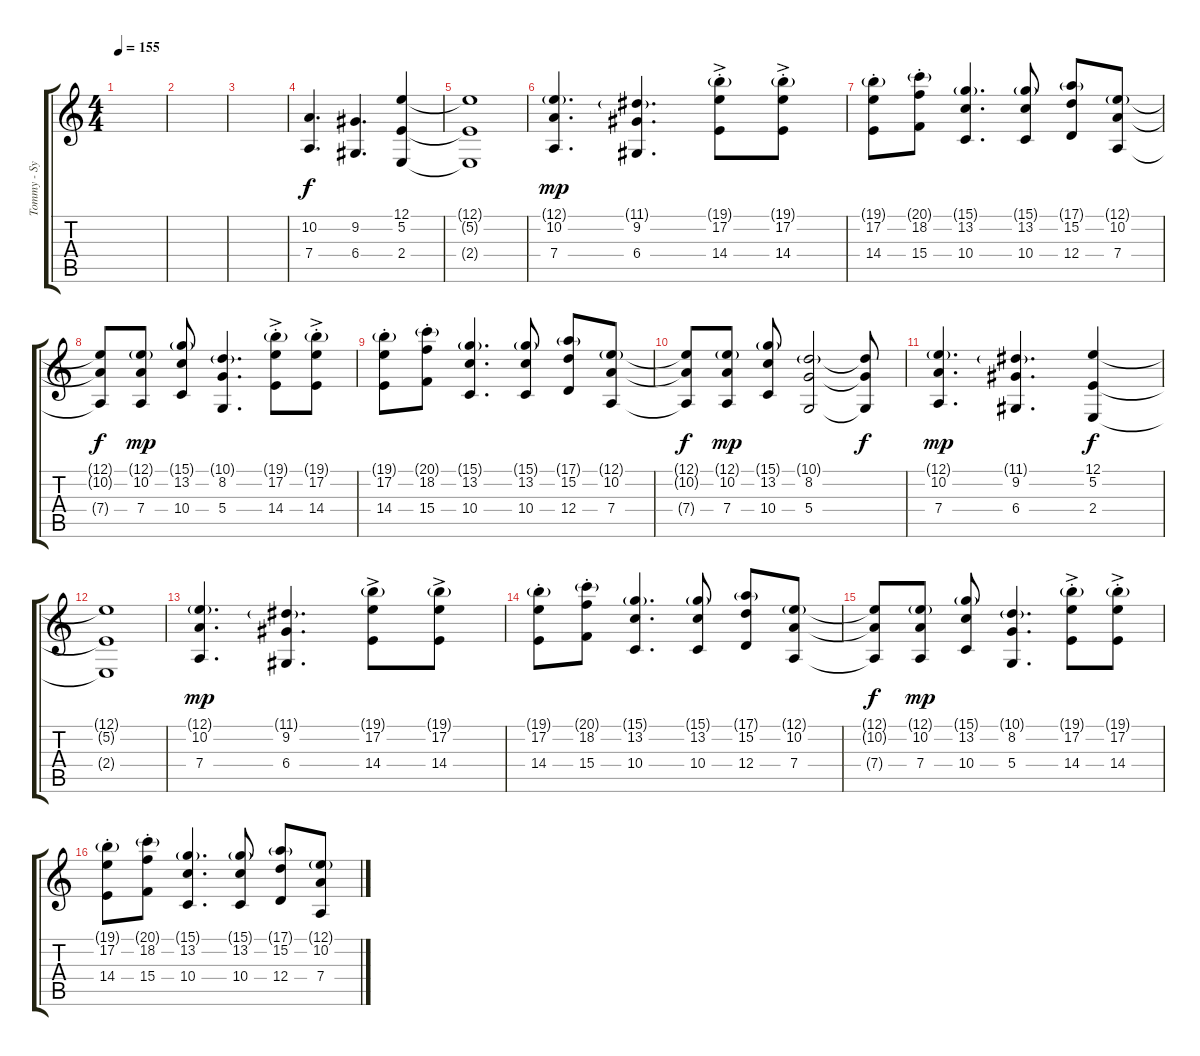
\track ("Tommy - Synth" "Tommy - Sy") {instrument synthstrings1}
\staff {score tabs}
\tuning (E4 B3 G3 D3 A2 E2) {hide}
\ts (4 4)
\tempo 155
\clef g2
\ks c
|
|
|
(10.2 7.4).4{d} (9.2 6.4).4{d} (12.1 5.2 2.4).4 |
(12.1{t} 5.2{t} 2.4{t}).1 |
(12.1{g} 10.2 7.4).4{d dy mp} (11.1{g} 9.2 6.4).4{d} (19.1{g st} 17.2{ac st} 14.4{ac st}).8 (19.1{g st} 17.2{ac st} 14.4{ac st}).8 |
(19.1{g st} 17.2{st} 14.4{st}).8 (20.1{g st} 18.2{st} 15.4{st}).8 (15.1{g} 13.2 10.4).4{d} (15.1{g} 13.2 10.4).8 (17.1{g} 15.2 12.4).8 (12.1{g} 10.2 7.4).8 |
(12.1{t} 10.2{t} 7.4{t}).8{dy f} (12.1{g} 10.2 7.4).8{dy mp} (15.1{g} 13.2 10.4).8 (10.1{g} 8.2 5.4).4{d} (19.1{g st} 17.2{ac st} 14.4{ac st}).8 (19.1{g st} 17.2{ac st} 14.4{ac st}).8 |
(19.1{g st} 17.2{st} 14.4{st}).8 (20.1{g st} 18.2{st} 15.4{st}).8 (15.1{g} 13.2 10.4).4{d} (15.1{g} 13.2 10.4).8 (17.1{g} 15.2 12.4).8 (12.1{g} 10.2 7.4).8 |
(12.1{t} 10.2{t} 7.4{t}).8{dy f} (12.1{g} 10.2 7.4).8{dy mp} (15.1{g} 13.2 10.4).8 (10.1{g} 8.2 5.4).2 (10.1{t} 8.2{t} 5.4{t}).8{dy f} |
(12.1{g} 10.2 7.4).4{d dy mp} (11.1{g} 9.2 6.4).4{d} (12.1 5.2 2.4).4{dy f} |
(12.1{t} 5.2{t} 2.4{t}).1 |
(12.1{g} 10.2 7.4).4{d dy mp} (11.1{g} 9.2 6.4).4{d} (19.1{g} 17.2{ac} 14.4{ac}).8 (19.1{g} 17.2{ac} 14.4{ac}).8 |
(19.1{g st} 17.2{st} 14.4{st}).8 (20.1{g st} 18.2{st} 15.4{st}).8 (15.1{g} 13.2 10.4).4{d} (15.1{g} 13.2 10.4).8 (17.1{g} 15.2 12.4).8 (12.1{g} 10.2 7.4).8 |
(12.1{t} 10.2{t} 7.4{t}).8{dy f} (12.1{g} 10.2 7.4).8{dy mp} (15.1{g} 13.2 10.4).8 (10.1{g} 8.2 5.4).4{d} (19.1{g st} 17.2{ac st} 14.4{ac st}).8 (19.1{g st} 17.2{ac st} 14.4{ac st}).8 |
(19.1{g st} 17.2{st} 14.4{st}).8 (20.1{g st} 18.2{st} 15.4{st}).8 (15.1{g} 13.2 10.4).4{d} (15.1{g} 13.2 10.4).8 (17.1{g} 15.2 12.4).8 (12.1{g} 10.2 7.4).8
